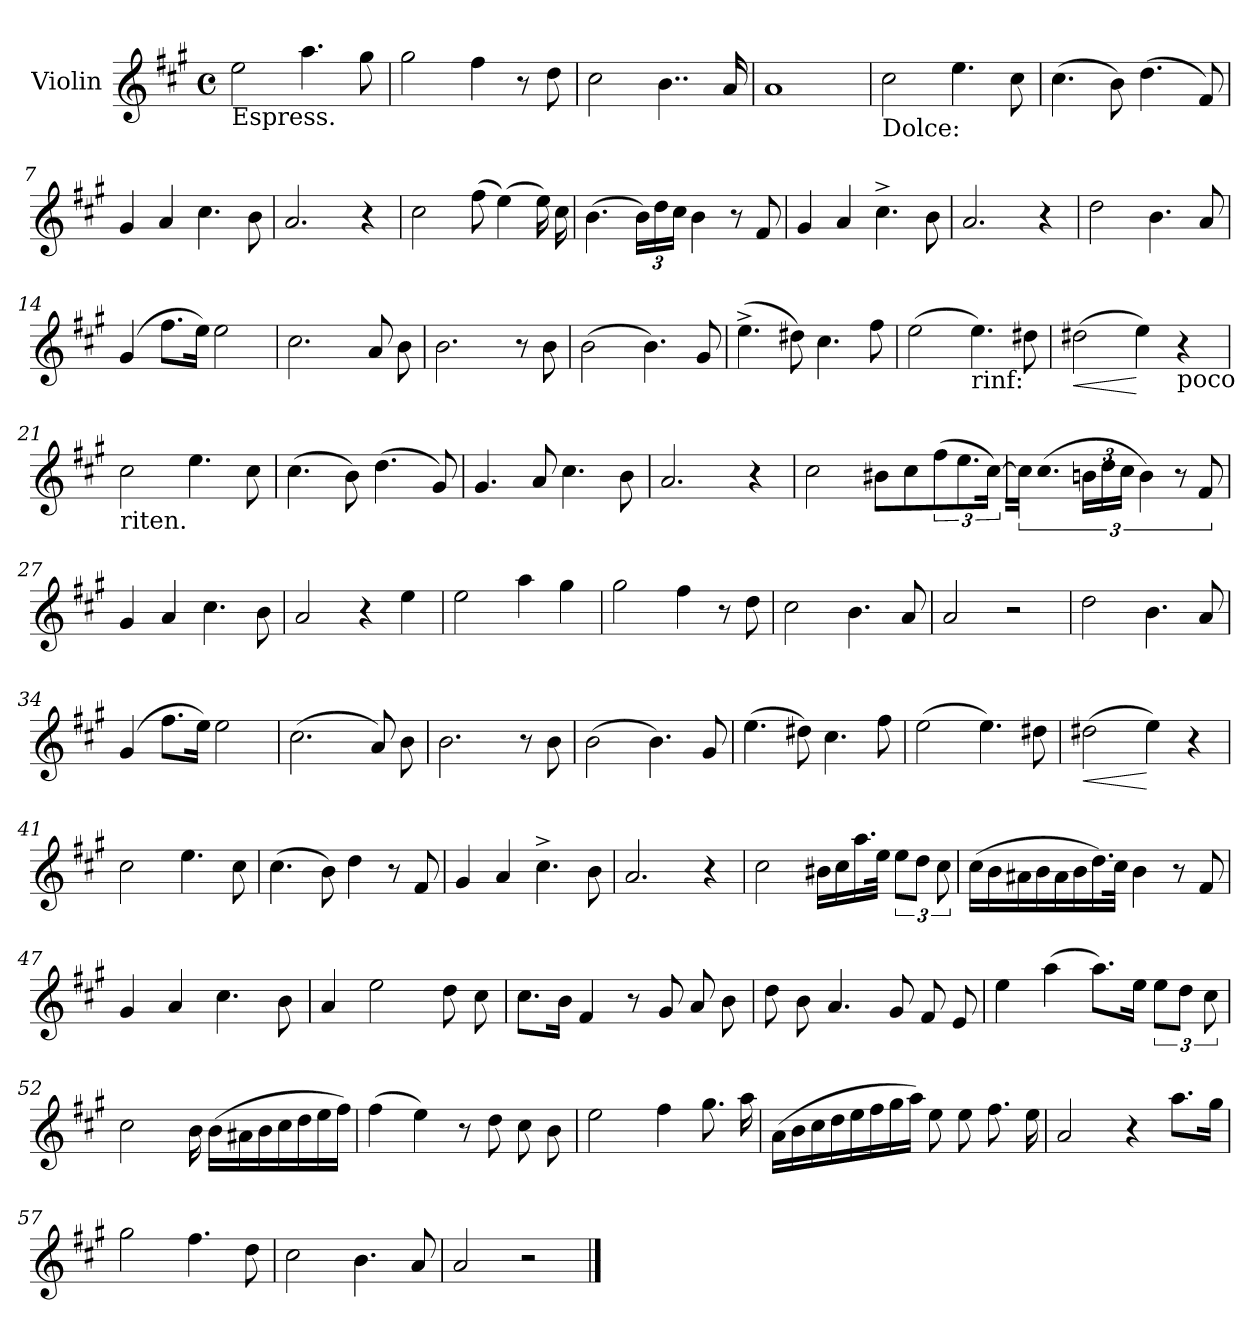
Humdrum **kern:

**kern	**dynam
*part1	*part1
*staff1	*staff1
*I"Violin	*
*I'Vln.	*
*clefG2	*
*k[f#c#g#]	*
*M4/4	*
*met(c)	*
=1	=1
!LO:TX:b:t=Espress.	!
2ee\	.
4.aa\	.
8gg#\	.
=2	=2
2gg#\	.
4ff#\	.
8r	.
8dd\	.
=3	=3
2cc#\	.
4..b\	.
16a/	.
=4	=4
1a	.
=5	=5
!LO:TX:b:t=Dolce&colon;	!
2cc#\	.
4.ee\	.
8cc#\	.
=6	=6
(>4.cc#\	.
8b\)	.
(>4.dd\	.
8f#/)	.
!!LO:LB:g=z
=7	=7
4g#/	.
4a/	.
(<4.cc#\	.
8b\	.
=8	=8
2.a/	.
4r	.
=9	=9
2cc#\	.
(>8ff#\	.
(>4ee\)	.
16ee\)	.
16cc#\	.
=10	=10
(>4.b\	.
*Xbrackettup	*
24bLL)	.
24dd	.
24cc#JJ	.
4b\	.
8r	.
8f#/	.
=11	=11
4g#/	.
4a/	.
4.cc#^\	.
8b\	.
=12	=12
2.a/	.
4r	.
!!LO:LB:g=z
=13	=13
2dd\	.
4.b\	.
8a/	.
=14	=14
(>4g#/	.
8.ff#L	.
16eeJk)	.
2ee\	.
=15	=15
2.cc#\	.
8a/	.
8b\	.
=16	=16
2.b\	.
8r	.
8b\	.
=17	=17
(>2b\	.
4.b\)	.
8g#/	.
=18	=18
(>4.ee^\	.
8dd#X\)	.
4.cc#\	.
8ff#\	.
!!LO:LB:g=z
=19	=19
(<(>2ee\	.
!LO:TX:b:t=rinf&colon;	!
4.ee\)	.
8dd#X\	.
=20	=20
!	!LO:HP:b
(>2dd#X\	<
4ee\)	[
!LO:TX:b:t=poco	!
4r	.
=21	=21
!LO:TX:b:t=riten.	!
2cc#\	.
4.ee\	.
8cc#\	.
=22	=22
(>4.cc#\	.
8b\)	.
(>4.dd\	.
8g#/)	.
=23	=23
4.g#/	.
8a/	.
(<4.cc#\	.
8b\	.
=24	=24
2.a/	.
4r	.
!!LO:LB:g=z
=25	=25
2cc#\	.
8b#XL	.
8cc#	.
*brackettup	*
(>12ff#	.
12.ee	.
[24cc#\Jk)	.
=26	=26
48cc#\Jk]	.
(>4.cc#\	.
*Xbrackettup	*
24bnLL	.
24dd	.
24cc#JJ	.
4b\)	.
8r	.
8f#/	.
=27	=27
4g#/	.
4a/	.
(<4.cc#\	.
8b\	.
=28	=28
2a/	.
4r	.
4ee\	.
=29	=29
2ee\	.
4aa\	.
4gg#\	.
=30	=30
2gg#\	.
4ff#\	.
8r	.
8dd\	.
!!LO:LB:g=z
=31	=31
2cc#\	.
4.b\	.
8a/	.
=32	=32
2a/	.
2r	.
=33	=33
2dd\	.
4.b\	.
8a/	.
=34	=34
(<(>4g#/	.
8.ff#L	.
16eeJk)	.
2ee\	.
=35	=35
(>2.cc#\	.
8a/)	.
8b\	.
=36	=36
2.b\	.
8r	.
8b\	.
!!LO:LB:g=z
=37	=37
(>2b\	.
4.b\)	.
8g#/	.
=38	=38
(>4.ee\	.
8dd#X\)	.
4.cc#\	.
8ff#\	.
=39	=39
(<(>2ee\	.
4.ee\)	.
8dd#X\	.
=40	=40
!	!LO:HP:b
(>2dd#X\	<
4ee\)	[
4r	.
=41	=41
2cc#\	.
4.ee\	.
8cc#\	.
=42	=42
(>4.cc#\	.
8b\)	.
4dd\	.
8r	.
8f#/	.
!!LO:LB:g=z
=43	=43
4g#/	.
4a/	.
4.cc#^\	.
8b\	.
=44	=44
2.a/	.
4r	.
=45	=45
2cc#\	.
16b#XLL	.
16cc#	.
16.aa	.
32eeJJk	.
*brackettup	*
12eeL	.
12ddJ	.
12cc#\	.
=46	=46
(>16cc#LL	.
16b	.
16a#X	.
16b	.
16a#	.
16b	.
16.dd)	.
32cc#JJk	.
4b\	.
8r	.
8f#/	.
=47	=47
4g#/	.
4a/	.
(<4.cc#\	.
8b\	.
!!LO:LB:g=z
=48	=48
4a/	.
2ee\	.
8dd\	.
8cc#\	.
=49	=49
8.cc#L	.
16bJk	.
4f#/	.
8r	.
8g#/	.
8a/	.
8b\	.
=50	=50
8dd\	.
8b\	.
4.a/	.
8g#/	.
8f#/	.
8e/	.
=51	=51
4ee\	.
(<(>4aa\	.
8.aaL)	.
16eeJk	.
12eeL	.
12ddJ	.
12cc#\	.
!!LO:LB:g=z
=52	=52
2cc#\	.
16b\	.
(>16bLL	.
16a#X	.
16b	.
16cc#	.
16dd	.
16ee	.
16ff#JJ)	.
=53	=53
(>4ff#\	.
4ee\)	.
8r	.
8dd\	.
8cc#\	.
8b\	.
=54	=54
2ee\	.
4ff#\	.
8.gg#\	.
16aa\	.
=55	=55
(>16aLL	.
16b	.
16cc#	.
16dd	.
16ee	.
16ff#	.
16gg#	.
16aaJJ)	.
8ee\	.
8ee\	.
8.ff#\	.
16ee\	.
!!LO:PB:g=z
=56	=56
2a/	.
4r	.
8.aaL	.
16gg#Jk	.
=57	=57
2gg#\	.
4.ff#\	.
8dd\	.
=58	=58
2cc#\	.
4.b\	.
8a/	.
=59	=59
2a/	.
2r	.
==	==
*-	*-
